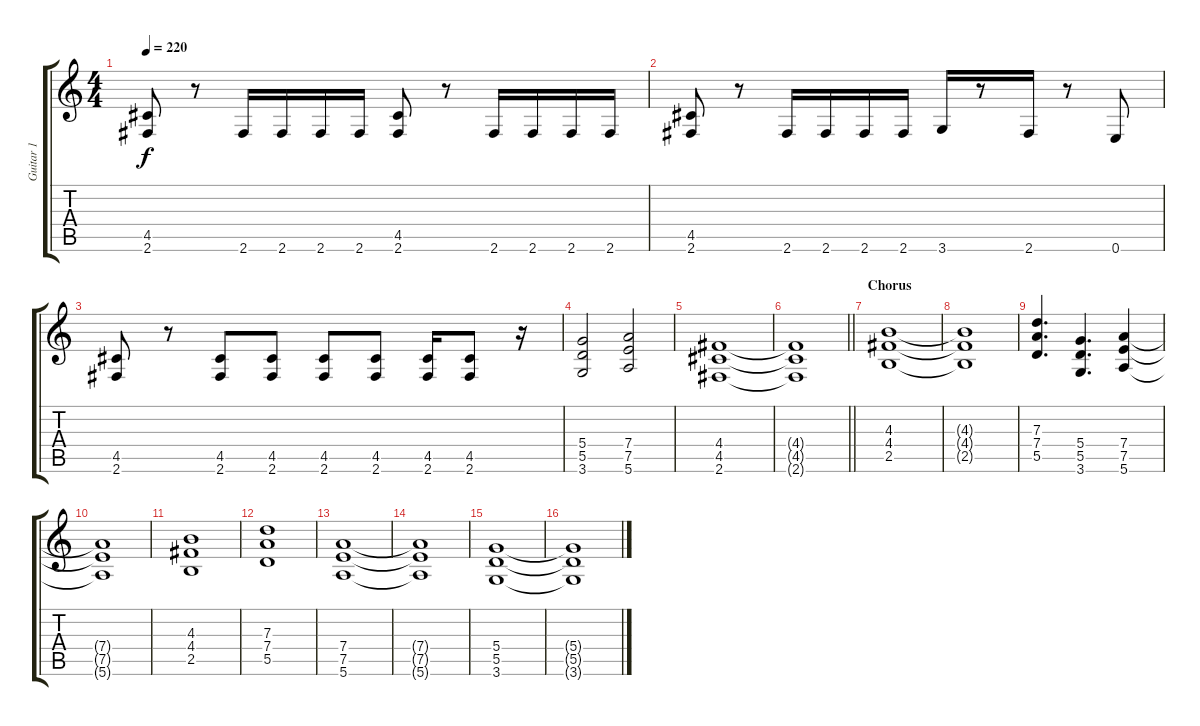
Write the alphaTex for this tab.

\track ("Guitar 1" "Guitar 1") {instrument overdrivenguitar}
\staff {score tabs}
\tuning (E4 B3 G3 D3 A2 E2) {hide}
\ts (4 4)
\tempo 220
\clef g2
\ks c
(4.5 2.6).8{dy f} r.8 2.6.16 2.6.16 2.6.16 2.6.16 (4.5 2.6).8 r.8 2.6.16 2.6.16 2.6.16 2.6.16 |
(4.5 2.6).8 r.8 2.6.16 2.6.16 2.6.16 2.6.16 3.6.16 r.8 2.6.16 r.8 0.6.8 |
(4.5 2.6).8 r.8 (4.5 2.6).8 (4.5 2.6).8 (4.5 2.6).8 (4.5 2.6).8 (4.5 2.6).16 (4.5 2.6).8 r.16 |
(5.4 5.5 3.6).2 (7.4 7.5 5.6).2 |
(4.4 4.5 2.6).1 |
\barLineRight lightlight
(4.4{t} 4.5{t} 2.6{t}).1 |
\section ("" "Chorus")
(4.3 4.4 2.5).1 |
(4.3{t} 4.4{t} 2.5{t}).1 |
(7.3 7.4 5.5).4{d} (5.4 5.5 3.6).4{d} (7.4 7.5 5.6).4 |
(7.4{t} 7.5{t} 5.6{t}).1 |
(4.3 4.4 2.5).1 |
(7.3 7.4 5.5).1 |
(7.4 7.5 5.6).1 |
(7.4{t} 7.5{t} 5.6{t}).1 |
(5.4 5.5 3.6).1 |
(5.4{t} 5.5{t} 3.6{t}).1
